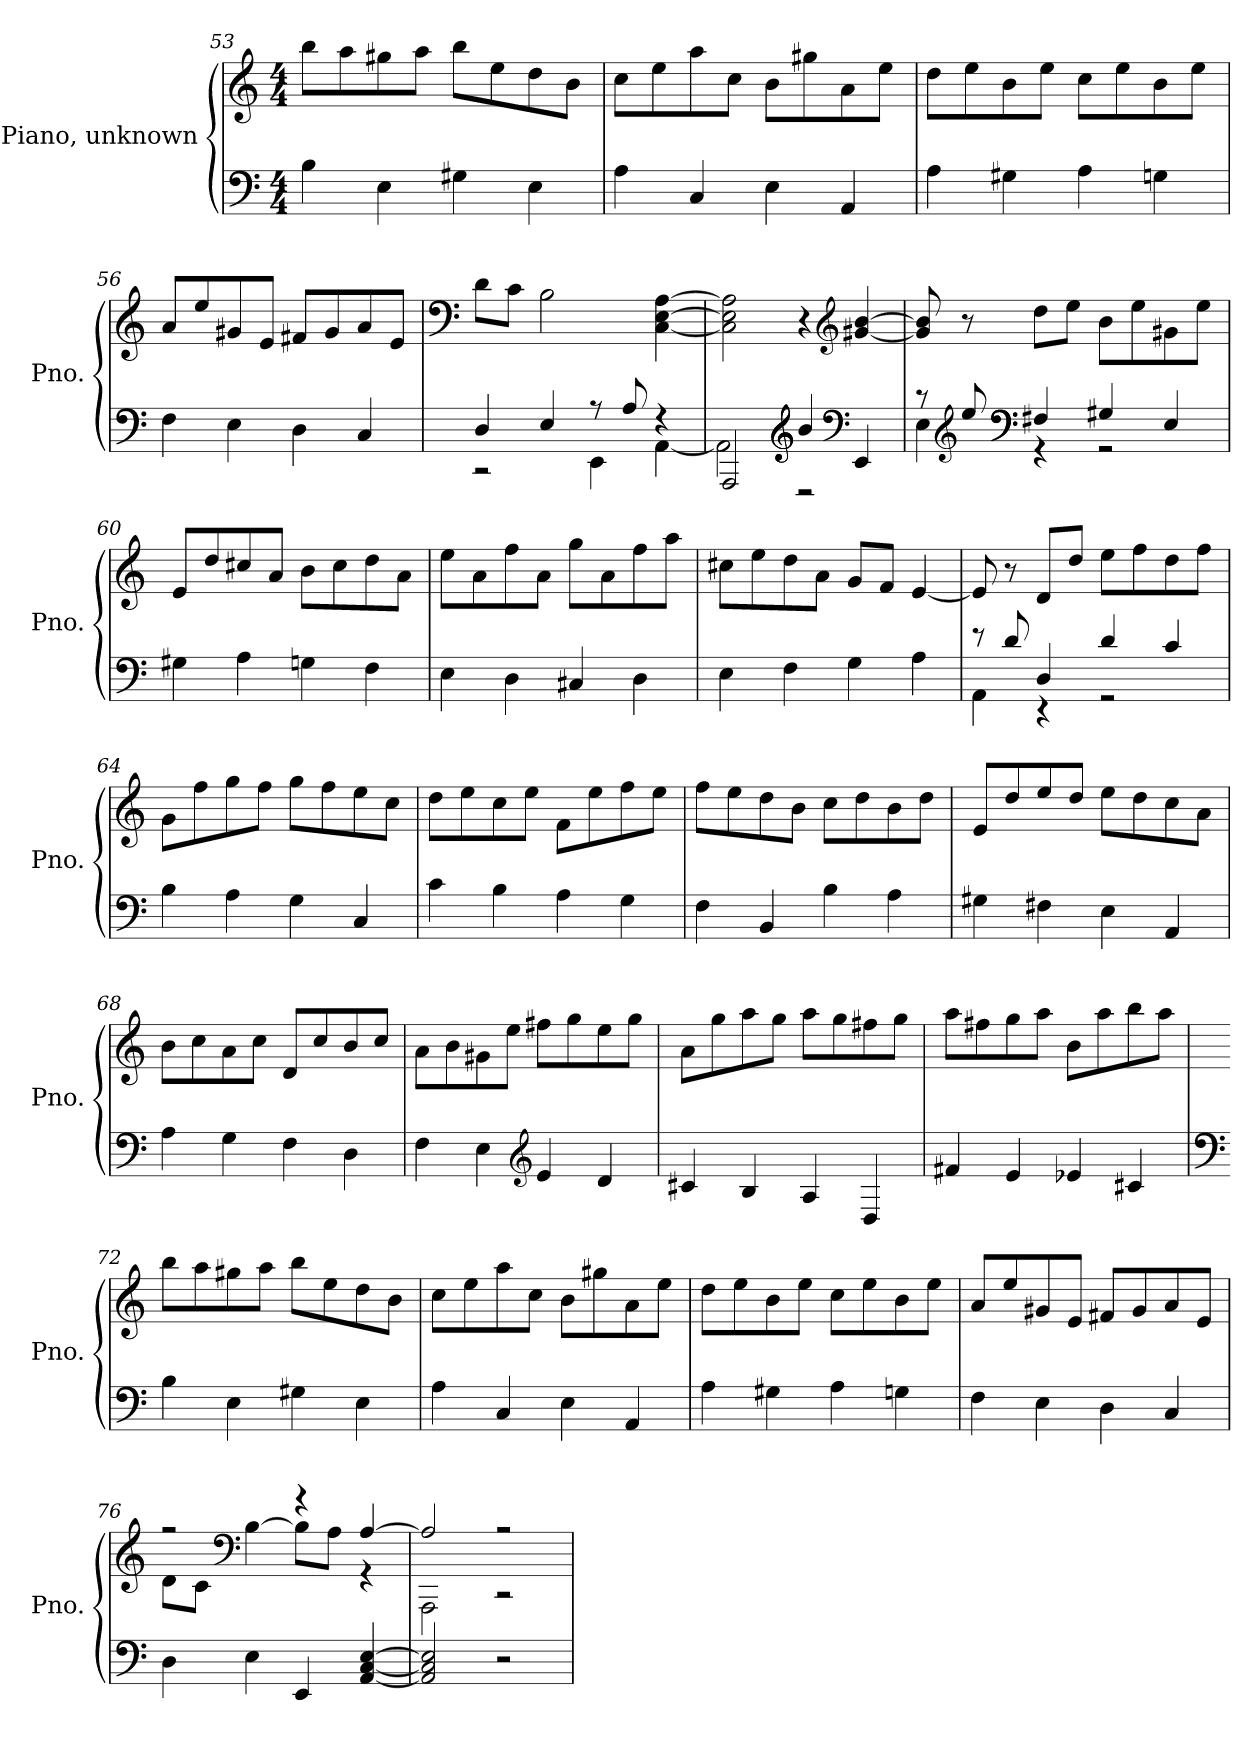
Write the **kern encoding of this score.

**kern	**kern
*part1	*part1
*staff2	*staff1
*I"Piano, unknown	*
*I'Pno.	*
*clefF4	*clefG2
*k[]	*k[]
*M4/4	*M4/4
=53	=53
4B\	8bb\L
.	8aa\
4E\	8gg#X\
.	8aa\J
4G#X\	8bb\L
.	8ee\
4E\	8dd\
.	8b\J
=54	=54
4A\	8cc\L
.	8ee\
4C/	8aa\
.	8cc\J
4E\	8b\L
.	8gg#X\
4AA/	8a\
.	8ee\J
!!LO:PB:g=z
=55	=55
4A\	8dd\L
.	8ee\
4G#X\	8b\
.	8ee\J
4A\	8cc\L
.	8ee\
4Gn\	8b\
.	8ee\J
=56	=56
4F\	8a/L
.	8ee/
4E\	8g#X/
.	8e/J
4D\	8f#X/L
.	8g#/
4C/	8a/
.	8e/J
=57	=57
*	*clefF4
*^	*
4D/	2r	8d\L
.	.	8c\J
4E/	.	2B\
8r	4EE\	.
8A/	.	.
4r	[4AA\	[4C\ [4E\ [4A\
=58	=58	=58
2AAA/	2AA\]	2C\] 2E\] 2A\]
*clefG2	*	*
4b/	2r	4r
*clefF4	*	*clefG2
4EE/	.	[4g#X/ [4b/
!!LO:LB:g=z
=59	=59	=59
8r	4E\	8g#/] 8b/]
*clefG2	*	*
8ee/	.	8r
*clefF4	*	*
4F#X/	4r	8dd\L
.	.	8ee\J
4G#X/	2r	8b\L
.	.	8ee\
4E/	.	8g#X\
.	.	8ee\J
*v	*v	*
=60	=60
4G#X\	8e/L
.	8dd/
4A\	8cc#X/
.	8a/J
4Gn\	8b\L
.	8cc#\
4F\	8dd\
.	8a\J
=61	=61
4E\	8ee\L
.	8a\
4D\	8ff\
.	8a\J
4C#X/	8gg\L
.	8a\
4D\	8ff\
.	8aa\J
=62	=62
4E\	8cc#X\L
.	8ee\
4F\	8dd\
.	8a\J
4G\	8g/L
.	8f/J
4A\	[4e/
!!LO:LB:g=z
=63	=63
*^	*
8r	4AA\	8e/]
8d/	.	8r
4D/	4r	8d/L
.	.	8dd/J
4d/	2r	8ee\L
.	.	8ff\
4c/	.	8dd\
.	.	8ff\J
*v	*v	*
=64	=64
4B\	8g\L
.	8ff\
4A\	8gg\
.	8ff\J
4G\	8gg\L
.	8ff\
4C/	8ee\
.	8cc\J
=65	=65
4c\	8dd\L
.	8ee\
4B\	8cc\
.	8ee\J
4A\	8f\L
.	8ee\
4G\	8ff\
.	8ee\J
=66	=66
4F\	8ff\L
.	8ee\
4BB/	8dd\
.	8b\J
4B\	8cc\L
.	8dd\
4A\	8b\
.	8dd\J
=67	=67
4G#X\	8e/L
.	8dd/
4F#X\	8ee/
.	8dd/J
4E\	8ee\L
.	8dd\
4AA/	8cc\
.	8a\J
!!LO:LB:g=z
=68	=68
4A\	8b\L
.	8cc\
4G\	8a\
.	8cc\J
4F\	8d/L
.	8cc/
4D\	8b/
.	8cc/J
=69	=69
4F\	8a\L
.	8b\
4E\	8g#X\
.	8ee\J
*clefG2	*
4e/	8ff#X\L
.	8gg\
4d/	8ee\
.	8gg\J
=70	=70
4c#X/	8a\L
.	8gg\
4B/	8aa\
.	8gg\J
4A/	8aa\L
.	8gg\
4D/	8ff#X\
.	8gg\J
=71	=71
4f#X/	8aa\L
.	8ff#X\
4e/	8gg\
.	8aa\J
4e-X/	8b\L
.	8aa\
4c#X/	8bb\
.	8aa\J
!!LO:LB:g=z
=72	=72
*clefF4	*
4B\	8bb\L
.	8aa\
4E\	8gg#X\
.	8aa\J
4G#X\	8bb\L
.	8ee\
4E\	8dd\
.	8b\J
=73	=73
4A\	8cc\L
.	8ee\
4C/	8aa\
.	8cc\J
4E\	8b\L
.	8gg#X\
4AA/	8a\
.	8ee\J
=74	=74
4A\	8dd\L
.	8ee\
4G#X\	8b\
.	8ee\J
4A\	8cc\L
.	8ee\
4Gn\	8b\
.	8ee\J
=75	=75
4F\	8a/L
.	8ee/
4E\	8g#X/
.	8e/J
4D\	8f#X/L
.	8g#/
4C/	8a/
.	8e/J
!!LO:LB:g=z
=76	=76
*	*^
4D\	2r	8d\L
.	.	8c\J
*	*clefF4	*
4E\	.	[4B\
4EE/	4r	8B\L]
.	.	8A\J
[4AA/ [4C/ [4E/	[4A/	4r
=77	=77	=77
2AA/] 2C/] 2E/]	2A/]	2AAA\
2r	2r	2r
*	*v	*v
=	=
*-	*-
